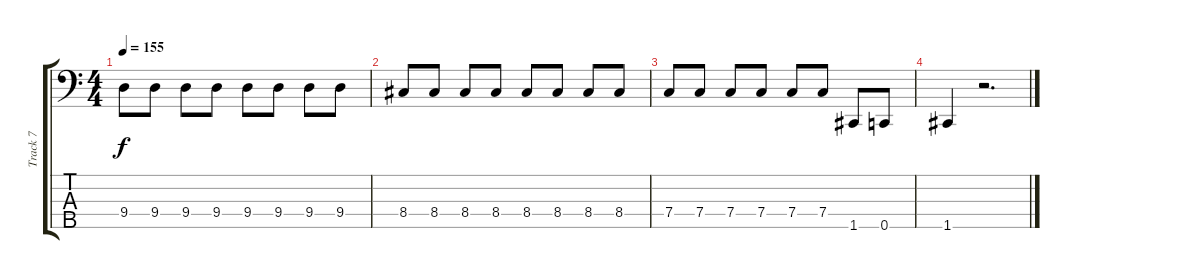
\track ("Track 7" "Track 7") {instrument electricbasspick}
\staff {score tabs}
\tuning (Ab2 Eb2 Bb1 F1 C1) {hide}
\ts (4 4)
\tempo 155
\clef f4
\ks c
9.4.8{dy f} 9.4.8 9.4.8 9.4.8 9.4.8 9.4.8 9.4.8 9.4.8 |
8.4.8 8.4.8 8.4.8 8.4.8 8.4.8 8.4.8 8.4.8 8.4.8 |
7.4.8 7.4.8 7.4.8 7.4.8 7.4.8 7.4.8 1.5.8 0.5.8 |
1.5.4 r.2{d}
